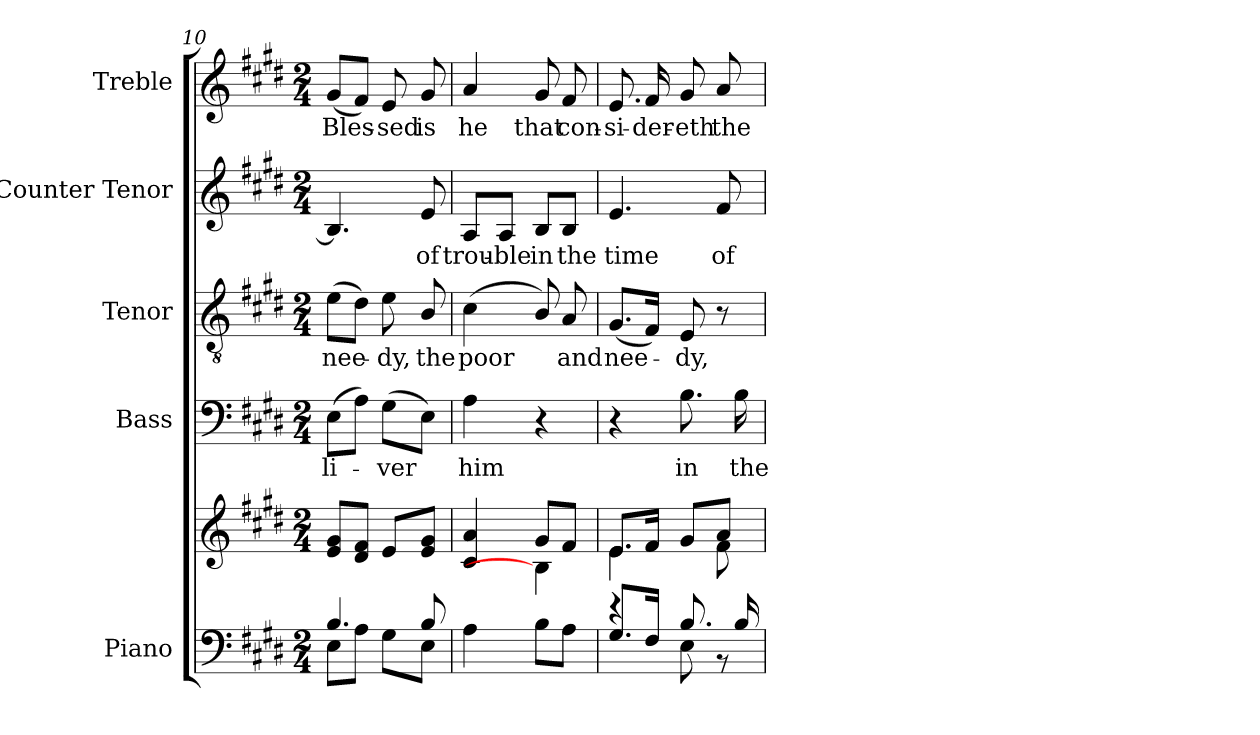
**kern	**kern	**kern	**text	**kern	**text	**kern	**text	**kern	**text
*part5	*part5	*part4	*part4	*part3	*part3	*part2	*part2	*part1	*part1
*staff6	*staff5	*staff4	*staff4	*staff3	*staff3	*staff2	*staff2	*staff1	*staff1
*I"Piano	*	*I"Bass	*	*I"Tenor	*	*I"Counter Tenor	*	*I"Treble	*
*I'Pno.	*	*I'B.	*	*I'T.	*	*	*	*	*
!!LO:PB:g=z
*clefF4	*clefG2	*clefF4	*	*clefGv2	*	*clefG2	*	*clefG2	*
*	*	*	*	*ITrd7c12	*	*	*	*	*
*k[f#c#g#d#]	*k[f#c#g#d#]	*k[f#c#g#d#]	*	*k[f#c#g#d#]	*	*k[f#c#g#d#]	*	*k[f#c#g#d#]	*
*E:	*E:	*E:	*	*E:	*	*E:	*	*E:	*
*M2/4	*M2/4	*M2/4	*	*M2/4	*	*M2/4	*	*M2/4	*
=10	=10	=10	=10	=10	=10	=10	=10	=10	=10
*^	*^	*	*	*	*	*	*	*	*
!	!	!	!	!	!LO:LY:b:color=#000000	!	!	!	!	!	!
!	!	!	!	!	!	!	!LO:LY:b:color=#000000	!	!	!	!
!	!	!	!	!	!	!	!	!	!	!	!LO:LY:b:color=#000000
4.Bi/	8Ei\L	8ei/ 8g#iL	4.ryy	(8Ei\L	-li-	(8Ei\L	nee-	4.Bi/]	.	(8g#i/L	Bles-
.	8Ai\J	8d#i/ 8f#iJ	.	8Ai\J)	.	8D#i\J)	.	.	.	8f#i/J)	.
!	!	!	!	!	!LO:LY:b:color=#000000	!	!	!	!	!	!
!	!	!	!	!	!	!	!LO:LY:b:color=#000000	!	!	!	!
!	!	!	!	!	!	!	!	!	!	!	!LO:LY:b:color=#000000
.	8G#i\L	8ei/L	.	(8G#i\L	-ver	8Ei\	-dy,	.	.	8ei/	-sed
!	!	!	!	!	!	!	!LO:LY:b:color=#000000	!	!	!	!
!	!	!	!	!	!	!	!	!	!LO:LY:b:color=#000000	!	!
!	!	!	!	!	!	!	!	!	!	!	!LO:LY:b:color=#000000
8Bi/	8Ei\J	8ei/ 8g#iJ	8ryy	8Ei\J)	.	8BBi/	the	8ei/	of	8g#i/	is
*v	*v	*	*	*	*	*	*	*	*	*	*
=11	=11	=11	=11	=11	=11	=11	=11	=11	=11	=11
*^	*	*	*	*	*	*	*	*	*	*
!	!	!	!	!	!LO:LY:b:color=#000000	!	!	!	!	!	!
*v	*v	*	*	*	*	*	*	*	*	*	*
*^	*	*	*	*	*	*	*	*	*	*
!	!	!	!	!	!	!	!LO:LY:b:color=#000000	!	!	!	!
*v	*v	*	*	*	*	*	*	*	*	*	*
*^	*	*	*	*	*	*	*	*	*	*
!	!	!	!	!	!	!	!	!	!LO:LY:b:color=#000000	!	!
*v	*v	*	*	*	*	*	*	*	*	*	*
*^	*	*	*	*	*	*	*	*	*	*
!	!	!	!	!	!	!	!	!	!	!	!LO:LY:b:color=#000000
*v	*v	*	*	*	*	*	*	*	*	*	*
4Ai\	4c#i/ 4ai	4ryy	4Ai\	him	(4C#i\	poor	8Ai/L	trou-	4ai/	he
!	!	!	!	!	!	!	!	!LO:LY:b:color=#000000	!	!
.	.	.	.	.	.	.	8Ai/J	-ble	.	.
!	!	!	!	!	!	!	!	!LO:LY:b:color=#000000	!	!
!	!	!	!	!	!	!	!	!	!	!LO:LY:b:color=#000000
8Bi\L	8g#i/L	4Bi\]	4r	.	8BBi/)	.	8Bi/L	in	8g#i/	that
!	!	!	!	!	!	!LO:LY:b:color=#000000	!	!	!	!
!	!	!	!	!	!	!	!	!LO:LY:b:color=#000000	!	!
!	!	!	!	!	!	!	!	!	!	!LO:LY:b:color=#000000
8Ai\J	8f#i/J	.	.	.	8AAi/	and	8Bi/J	the	8f#i/	con-
=12	=12	=12	=12	=12	=12	=12	=12	=12	=12	=12
*^	*	*	*	*	*	*	*	*	*	*
!	!	!	!	!	!	!	!LO:LY:b:color=#000000	!	!	!	!
!	!	!	!	!	!	!	!	!	!LO:LY:b:color=#000000	!	!
!	!	!	!	!	!	!	!	!	!	!	!LO:LY:b:color=#000000
4r	8.G#i/L	8.ei/L	4.ei\	4r	.	(8.GG#i/L	nee-	4.ei/	time	8.ei/	-si-
!	!	!	!	!	!	!	!	!	!	!	!LO:LY:b:color=#000000
.	16F#i/Jk	16f#i/Jk	.	.	.	16FF#i/Jk)	.	.	.	16f#i/	-der-
!	!	!	!	!	!LO:LY:b:color=#000000	!	!	!	!	!	!
!	!	!	!	!	!	!	!LO:LY:b:color=#000000	!	!	!	!
!	!	!	!	!	!	!	!	!	!	!	!LO:LY:b:color=#000000
8.Bi/	8Ei\	8g#i/L	.	8.Bi\	in	8EEi/	-dy,	.	.	8g#i/	-eth
!	!	!	!	!	!	!	!	!	!LO:LY:b:color=#000000	!	!
!	!	!	!	!	!	!	!	!	!	!	!LO:LY:b:color=#000000
.	8r	8ai/J	8f#i\	.	.	8r	.	8f#i/	of	8ai/	the
!	!	!	!	!	!LO:LY:b:color=#000000	!	!	!	!	!	!
16Bi/	.	.	.	16Bi\	the	.	.	.	.	.	.
*v	*v	*	*	*	*	*	*	*	*	*	*
*	*v	*v	*	*	*	*	*	*	*	*
=	=	=	=	=	=	=	=	=	=
*-	*-	*-	*-	*-	*-	*-	*-	*-	*-
